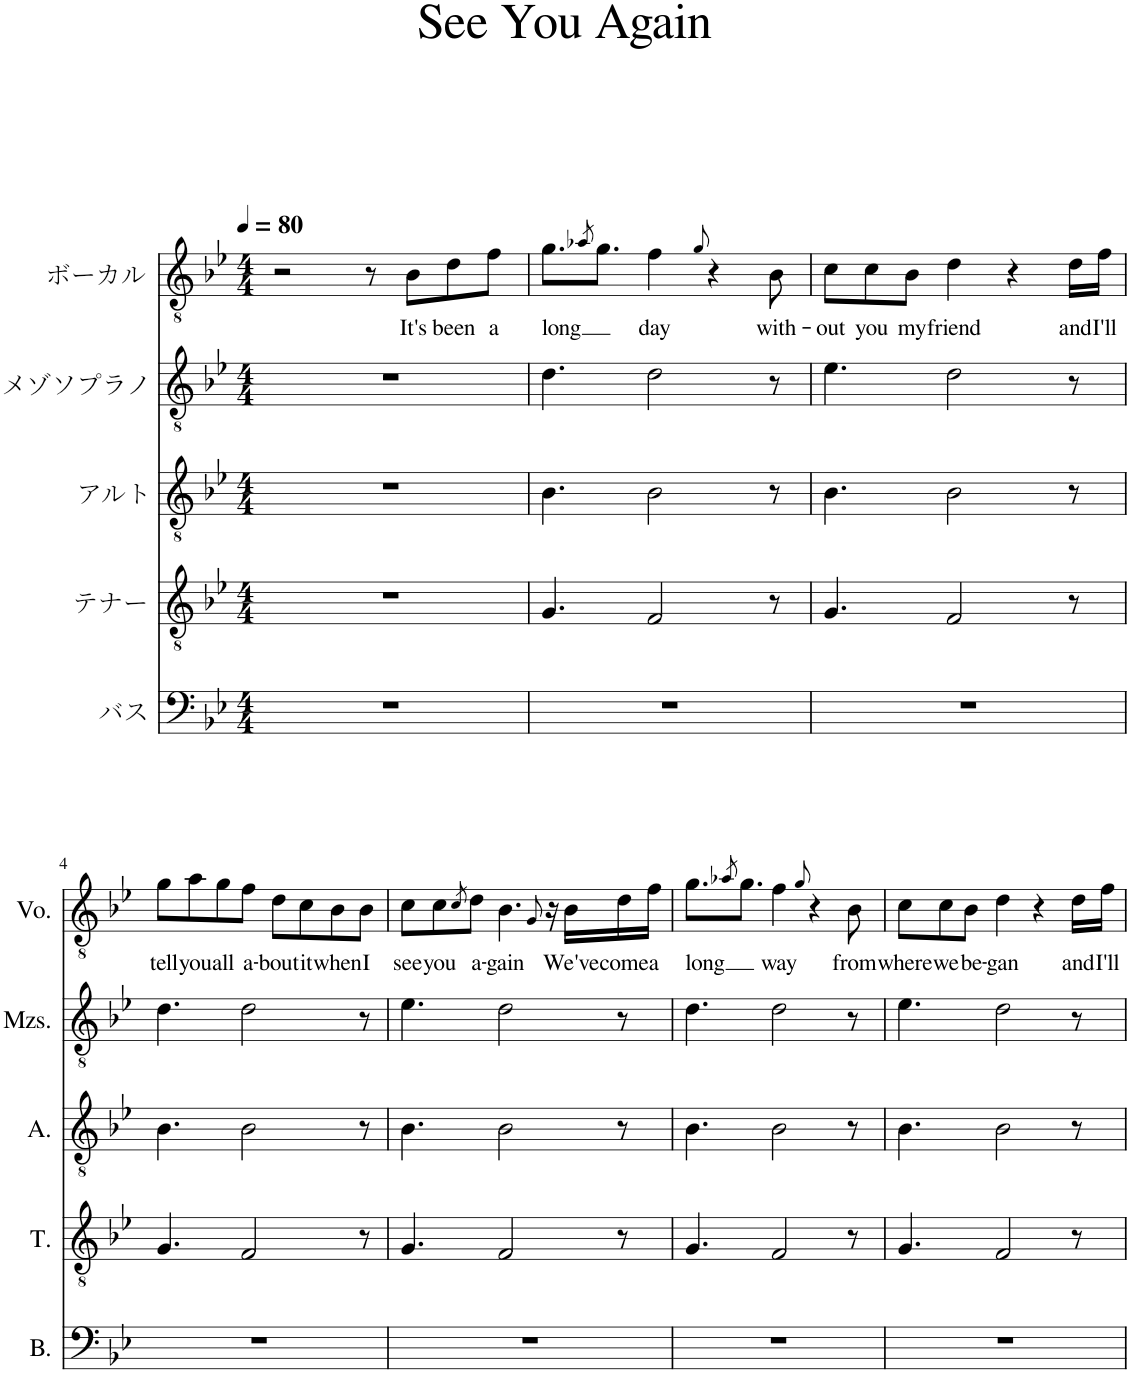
**kern	**kern	**kern	**kern	**kern	**text
*part5	*part4	*part3	*part2	*part1	*part1
*staff5	*staff4	*staff3	*staff2	*staff1	*staff1
*I"バス	*I"テナー	*I"アルト	*I"メゾソプラノ	*I"ボーカル	*
*clefF4	*clefGv2	*clefGv2	*clefGv2	*clefGv2	*
*k[b-e-]	*k[b-e-]	*k[b-e-]	*k[b-e-]	*k[b-e-]	*
*M4/4	*M4/4	*M4/4	*M4/4	*M4/4	*
*MM80	*MM80	*MM80	*MM80	*MM80	*
=1	=1	=1	=1	=1	=1
1r	1r	1r	1r	2r	.
.	.	.	.	8r	.
!	!	!	!	!	!LO:LY:b
.	.	.	.	8B-\L	It's
!	!	!	!	!	!LO:LY:b
.	.	.	.	8d\	been
!	!	!	!	!	!LO:LY:b
.	.	.	.	8f\J	a
=2	=2	=2	=2	=2	=2
!	!	!	!	!	!LO:LY:b
1r	4.G/	4.B-\	4.d\	8.g\L	long
.	.	.	.	8qa-X/	.
.	.	.	.	8.g\J	.
!	!	!	!	!	!LO:LY:b
.	2F/	2B-\	2d\	4f\	day
.	.	.	.	8qg/	.
.	.	.	.	4r	.
!	!	!	!	!	!LO:LY:b
.	8r	8r	8r	8B-\	with-
=3	=3	=3	=3	=3	=3
!	!	!	!	!	!LO:LY:b
1r	4.G/	4.B-\	4.e-\	8c\L	-out
!	!	!	!	!	!LO:LY:b
.	.	.	.	8c\	you
!	!	!	!	!	!LO:LY:b
.	.	.	.	8B-\J	my
!	!	!	!	!	!LO:LY:b
.	2F/	2B-\	2d\	4d\	friend
.	.	.	.	4r	.
!	!	!	!	!	!LO:LY:b
.	8r	8r	8r	16d\LL	and
!	!	!	!	!	!LO:LY:b
.	.	.	.	16f\JJ	I'll
!!LO:LB:g=z
=4	=4	=4	=4	=4	=4
!	!	!	!	!	!LO:LY:b
1r	4.G/	4.B-\	4.d\	8g\L	tell
!	!	!	!	!	!LO:LY:b
.	.	.	.	8a\	you
!	!	!	!	!	!LO:LY:b
.	.	.	.	8g\	all
!	!	!	!	!	!LO:LY:b
.	2F/	2B-\	2d\	8f\J	a-
!	!	!	!	!	!LO:LY:b
.	.	.	.	8d\L	-bout
!	!	!	!	!	!LO:LY:b
.	.	.	.	8c\	it
!	!	!	!	!	!LO:LY:b
.	.	.	.	8B-\	when
!	!	!	!	!	!LO:LY:b
.	8r	8r	8r	8B-\J	I
=5	=5	=5	=5	=5	=5
!	!	!	!	!	!LO:LY:b
1r	4.G/	4.B-\	4.e-\	8c\L	see
!	!	!	!	!	!LO:LY:b
.	.	.	.	8c\	you
.	.	.	.	8qc/	.
!	!	!	!	!	!LO:LY:b
.	.	.	.	8d\J	a-
!	!	!	!	!	!LO:LY:b
.	2F/	2B-\	2d\	4.B-\	-gain
.	.	.	.	8qG/	.
.	.	.	.	16r	.
!	!	!	!	!	!LO:LY:b
.	.	.	.	16B-\LL	We've
!	!	!	!	!	!LO:LY:b
.	8r	8r	8r	16d\	come
!	!	!	!	!	!LO:LY:b
.	.	.	.	16f\JJ	a
=6	=6	=6	=6	=6	=6
!	!	!	!	!	!LO:LY:b
1r	4.G/	4.B-\	4.d\	8.g\L	long
.	.	.	.	8qa-X/	.
.	.	.	.	8.g\J	.
!	!	!	!	!	!LO:LY:b
.	2F/	2B-\	2d\	4f\	way
.	.	.	.	8qg/	.
.	.	.	.	4r	.
!	!	!	!	!	!LO:LY:b
.	8r	8r	8r	8B-\	from
=7	=7	=7	=7	=7	=7
!	!	!	!	!	!LO:LY:b
1r	4.G/	4.B-\	4.e-\	8c\L	where
!	!	!	!	!	!LO:LY:b
.	.	.	.	8c\	we
!	!	!	!	!	!LO:LY:b
.	.	.	.	8B-\J	be-
!	!	!	!	!	!LO:LY:b
.	2F/	2B-\	2d\	4d\	-gan
.	.	.	.	4r	.
!	!	!	!	!	!LO:LY:b
.	8r	8r	8r	16d\LL	and
!	!	!	!	!	!LO:LY:b
.	.	.	.	16f\JJ	I'll
=	=	=	=	=	=
*-	*-	*-	*-	*-	*-
